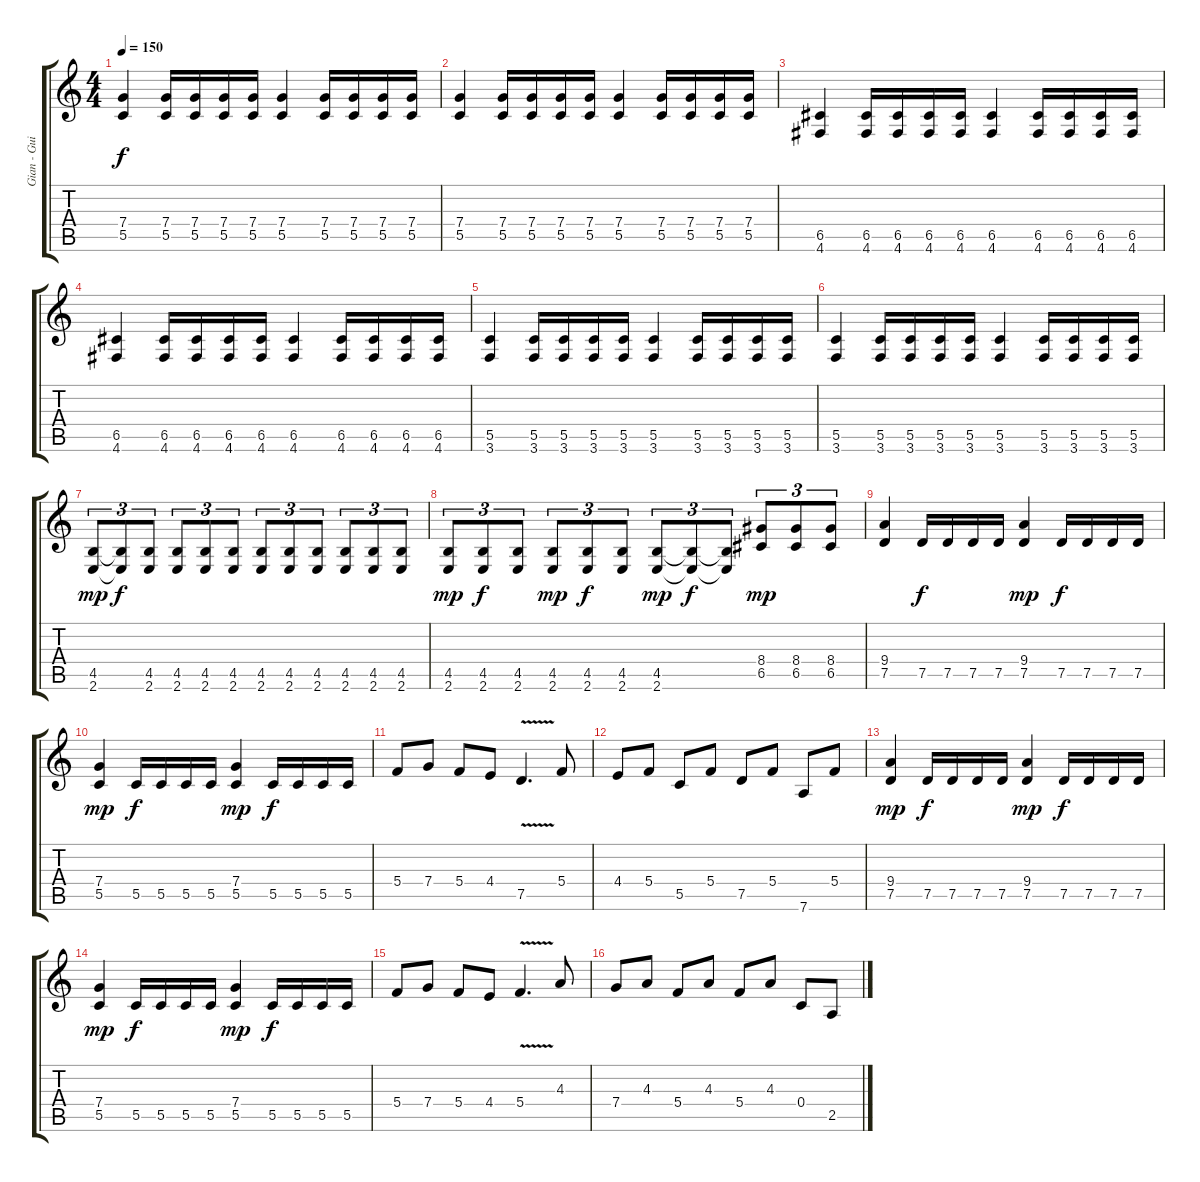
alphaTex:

\track ("Gian - Guitar 2" "Gian - Gui") {instrument distortionguitar}
\staff {score tabs}
\tuning (D4 A3 F3 C3 G2 D2) {hide}
\ts (4 4)
\tempo 150
\clef g2
\ks c
(7.4 5.5).4{dy f} (7.4 5.5).16 (7.4 5.5).16 (7.4 5.5).16 (7.4 5.5).16 (7.4 5.5).4 (7.4 5.5).16 (7.4 5.5).16 (7.4 5.5).16 (7.4 5.5).16 |
(7.4 5.5).4 (7.4 5.5).16 (7.4 5.5).16 (7.4 5.5).16 (7.4 5.5).16 (7.4 5.5).4 (7.4 5.5).16 (7.4 5.5).16 (7.4 5.5).16 (7.4 5.5).16 |
(6.5 4.6).4 (6.5 4.6).16 (6.5 4.6).16 (6.5 4.6).16 (6.5 4.6).16 (6.5 4.6).4 (6.5 4.6).16 (6.5 4.6).16 (6.5 4.6).16 (6.5 4.6).16 |
(6.5 4.6).4 (6.5 4.6).16 (6.5 4.6).16 (6.5 4.6).16 (6.5 4.6).16 (6.5 4.6).4 (6.5 4.6).16 (6.5 4.6).16 (6.5 4.6).16 (6.5 4.6).16 |
(5.5 3.6).4 (5.5 3.6).16 (5.5 3.6).16 (5.5 3.6).16 (5.5 3.6).16 (5.5 3.6).4 (5.5 3.6).16 (5.5 3.6).16 (5.5 3.6).16 (5.5 3.6).16 |
(5.5 3.6).4 (5.5 3.6).16 (5.5 3.6).16 (5.5 3.6).16 (5.5 3.6).16 (5.5 3.6).4 (5.5 3.6).16 (5.5 3.6).16 (5.5 3.6).16 (5.5 3.6).16 |
(4.5 2.6).8{tu (3 2) dy mp} (4.5{t} 2.6{t}).8{tu (3 2) dy f} (4.5 2.6).8{tu (3 2)} (4.5 2.6).8{tu (3 2)} (4.5 2.6).8{tu (3 2)} (4.5 2.6).8{tu (3 2)} (4.5 2.6).8{tu (3 2)} (4.5 2.6).8{tu (3 2)} (4.5 2.6).8{tu (3 2)} (4.5 2.6).8{tu (3 2)} (4.5 2.6).8{tu (3 2)} (4.5 2.6).8{tu (3 2)} |
(4.5 2.6).8{tu (3 2) dy mp} (4.5 2.6).8{tu (3 2) dy f} (4.5 2.6).8{tu (3 2)} (4.5 2.6).8{tu (3 2) dy mp} (4.5 2.6).8{tu (3 2) dy f} (4.5 2.6).8{tu (3 2)} (4.5 2.6).8{tu (3 2) dy mp} (4.5{t} 2.6{t}).8{tu (3 2) dy f} (4.5{t} 2.6{t}).8{tu (3 2)} (8.4 6.5).8{tu (3 2) dy mp} (8.4 6.5).8{tu (3 2)} (8.4 6.5).8{tu (3 2)} |
(9.4 7.5).4 7.5.16{dy f} 7.5.16 7.5.16 7.5.16 (9.4 7.5).4{dy mp} 7.5.16{dy f} 7.5.16 7.5.16 7.5.16 |
(7.4 5.5).4{dy mp} 5.5.16{dy f} 5.5.16 5.5.16 5.5.16 (7.4 5.5).4{dy mp} 5.5.16{dy f} 5.5.16 5.5.16 5.5.16 |
5.4.8 7.4.8 5.4.8 4.4.8 7.5{v}.4{d} 5.4.8 |
4.4.8 5.4.8 5.5.8 5.4.8 7.5.8 5.4.8 7.6.8 5.4.8 |
(9.4 7.5).4{dy mp} 7.5.16{dy f} 7.5.16 7.5.16 7.5.16 (9.4 7.5).4{dy mp} 7.5.16{dy f} 7.5.16 7.5.16 7.5.16 |
(7.4 5.5).4{dy mp} 5.5.16{dy f} 5.5.16 5.5.16 5.5.16 (7.4 5.5).4{dy mp} 5.5.16{dy f} 5.5.16 5.5.16 5.5.16 |
5.4.8 7.4.8 5.4.8 4.4.8 5.4{v}.4{d} 4.3.8 |
7.4.8 4.3.8 5.4.8 4.3.8 5.4.8 4.3.8 0.4.8 2.5.8
